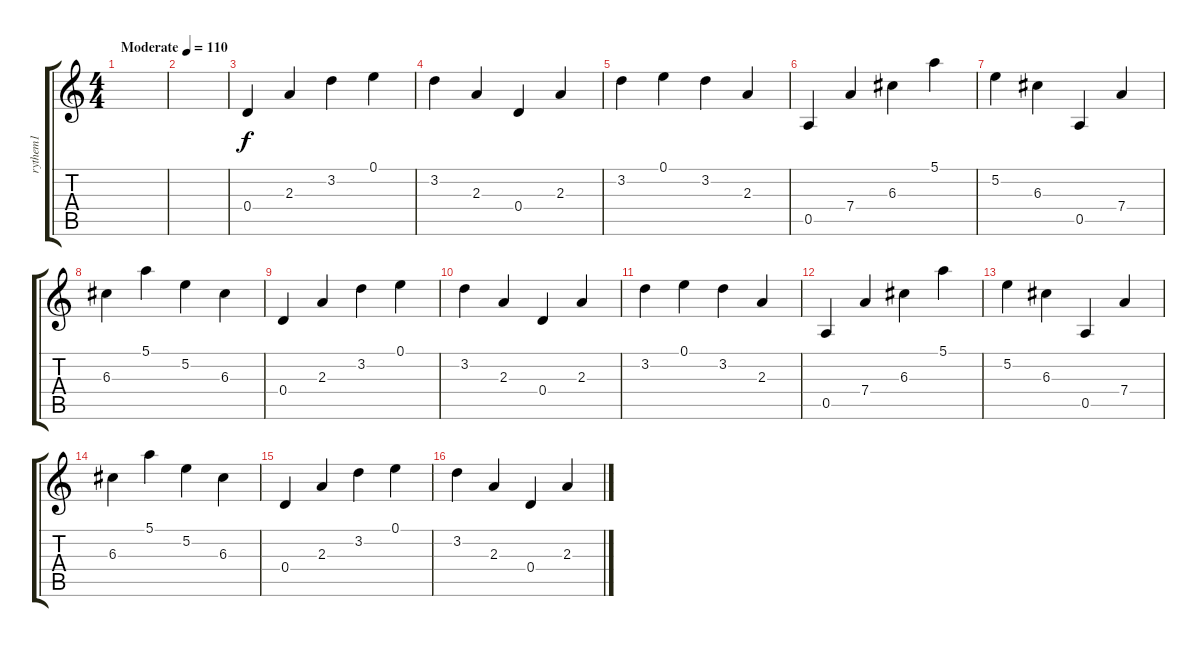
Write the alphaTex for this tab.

\track ("rythem1" "rythem1") {instrument electricguitarclean}
\staff {score tabs}
\tuning (E4 B3 G3 D3 A2 E2) {hide}
\ts (4 4)
\tempo (110 "Moderate")
\clef g2
\ks c
|
|
0.4.4 2.3.4 3.2.4 0.1.4 |
3.2.4 2.3.4 0.4.4 2.3.4 |
3.2.4 0.1.4 3.2.4 2.3.4 |
0.5.4 7.4.4 6.3.4 5.1.4 |
5.2.4 6.3.4 0.5.4 7.4.4 |
6.3.4 5.1.4 5.2.4 6.3.4 |
0.4.4 2.3.4 3.2.4 0.1.4 |
3.2.4 2.3.4 0.4.4 2.3.4 |
3.2.4 0.1.4 3.2.4 2.3.4 |
0.5.4 7.4.4 6.3.4 5.1.4 |
5.2.4 6.3.4 0.5.4 7.4.4 |
6.3.4 5.1.4 5.2.4 6.3.4 |
0.4.4 2.3.4 3.2.4 0.1.4 |
3.2.4 2.3.4 0.4.4 2.3.4
